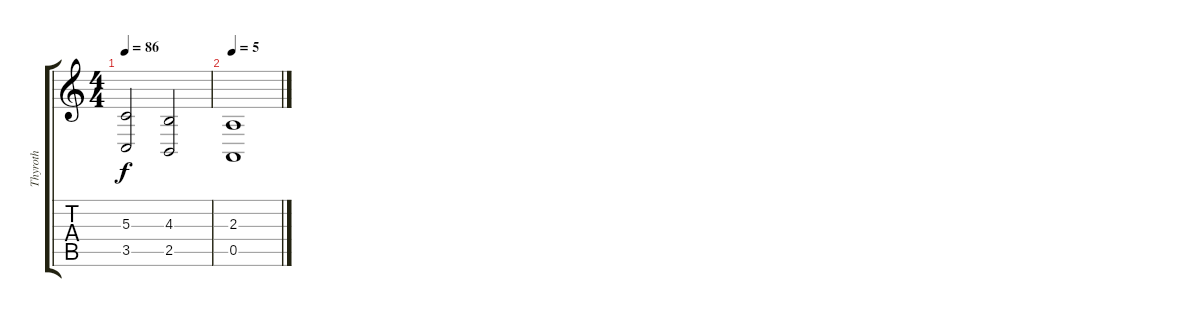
\track ("Thyroth" "Thyroth") {instrument tremolostrings}
\staff {score tabs}
\tuning (E4 B3 G3 D3 A2 E2) {hide}
\ts (4 4)
\tempo 86
\clef g2
\ks c
(5.3 3.5).2{dy f} (4.3 2.5).2 |
\tempo 5
(2.3 0.5).1
